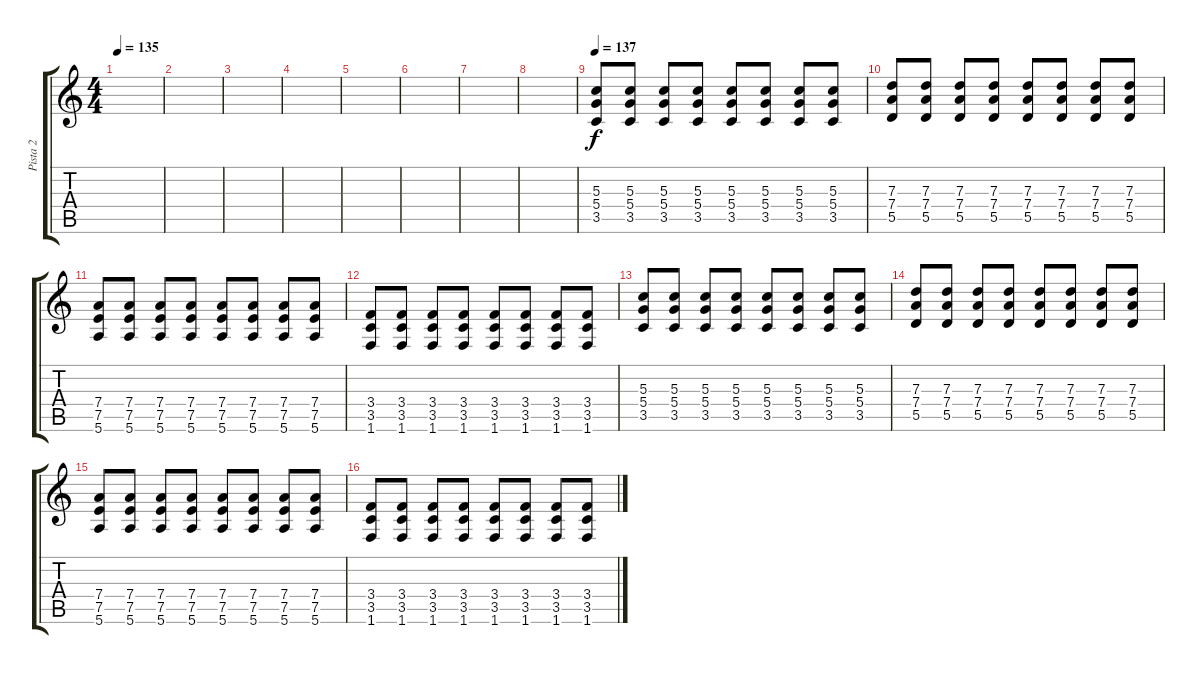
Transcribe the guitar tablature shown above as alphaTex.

\track ("Pista 2" "Pista 2") {instrument distortionguitar}
\staff {score tabs}
\tuning (E4 B3 G3 D3 A2 E2) {hide}
\ts (4 4)
\tempo 135
\clef g2
\ks c
|
|
|
|
|
|
|
|
\tempo 137
(5.3 5.4 3.5).8 (5.3 5.4 3.5).8 (5.3 5.4 3.5).8 (5.3 5.4 3.5).8 (5.3 5.4 3.5).8 (5.3 5.4 3.5).8 (5.3 5.4 3.5).8 (5.3 5.4 3.5).8 |
(7.3 7.4 5.5).8 (7.3 7.4 5.5).8 (7.3 7.4 5.5).8 (7.3 7.4 5.5).8 (7.3 7.4 5.5).8 (7.3 7.4 5.5).8 (7.3 7.4 5.5).8 (7.3 7.4 5.5).8 |
(7.4 7.5 5.6).8 (7.4 7.5 5.6).8 (7.4 7.5 5.6).8 (7.4 7.5 5.6).8 (7.4 7.5 5.6).8 (7.4 7.5 5.6).8 (7.4 7.5 5.6).8 (7.4 7.5 5.6).8 |
(3.4 3.5 1.6).8 (3.4 3.5 1.6).8 (3.4 3.5 1.6).8 (3.4 3.5 1.6).8 (3.4 3.5 1.6).8 (3.4 3.5 1.6).8 (3.4 3.5 1.6).8 (3.4 3.5 1.6).8 |
(5.3 5.4 3.5).8 (5.3 5.4 3.5).8 (5.3 5.4 3.5).8 (5.3 5.4 3.5).8 (5.3 5.4 3.5).8 (5.3 5.4 3.5).8 (5.3 5.4 3.5).8 (5.3 5.4 3.5).8 |
(7.3 7.4 5.5).8 (7.3 7.4 5.5).8 (7.3 7.4 5.5).8 (7.3 7.4 5.5).8 (7.3 7.4 5.5).8 (7.3 7.4 5.5).8 (7.3 7.4 5.5).8 (7.3 7.4 5.5).8 |
(7.4 7.5 5.6).8 (7.4 7.5 5.6).8 (7.4 7.5 5.6).8 (7.4 7.5 5.6).8 (7.4 7.5 5.6).8 (7.4 7.5 5.6).8 (7.4 7.5 5.6).8 (7.4 7.5 5.6).8 |
(3.4 3.5 1.6).8 (3.4 3.5 1.6).8 (3.4 3.5 1.6).8 (3.4 3.5 1.6).8 (3.4 3.5 1.6).8 (3.4 3.5 1.6).8 (3.4 3.5 1.6).8 (3.4 3.5 1.6).8
